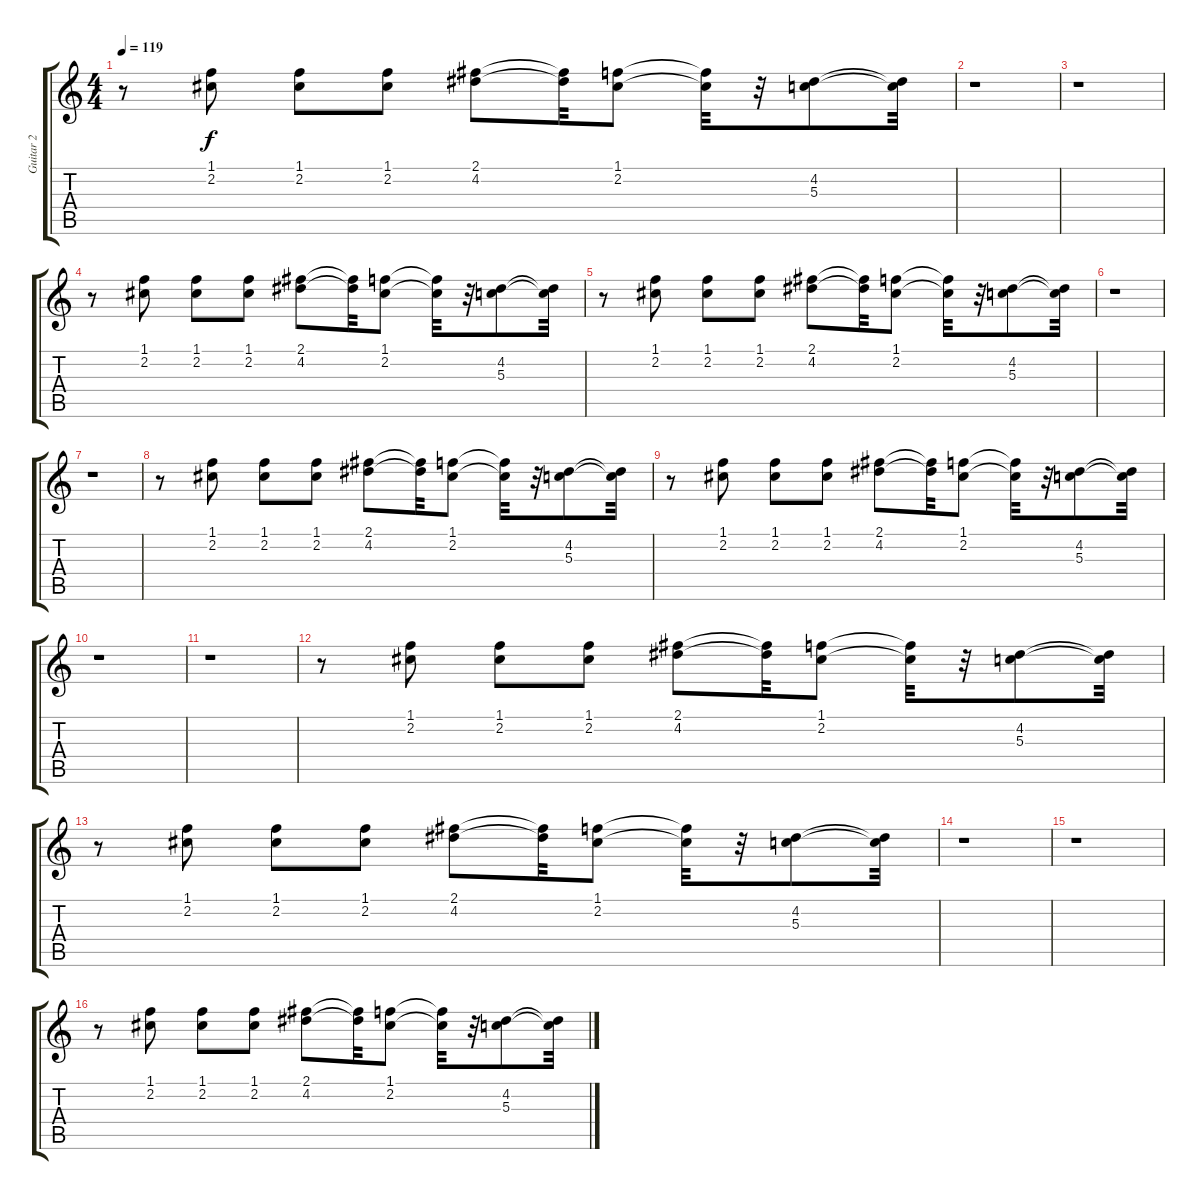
\track ("Guitar 2" "Guitar 2") {instrument acousticguitarnylon}
\staff {score tabs}
\tuning (E4 B3 G3 D3 A2 E2) {hide}
\ts (4 4)
\tempo 119
\clef g2
\ks c
r.8{dy f} (1.1 2.2).8 (1.1 2.2).8 (1.1 2.2).8 (2.1 4.2).8 (2.1{t} 4.2{t}).32 (1.1 2.2).8 (1.1{t} 2.2{t}).32 r.32 (4.2 5.3).8 (4.2{t} 5.3{t}).32 |
r.1 |
r.1 |
r.8 (1.1 2.2).8 (1.1 2.2).8 (1.1 2.2).8 (2.1 4.2).8 (2.1{t} 4.2{t}).32 (1.1 2.2).8 (1.1{t} 2.2{t}).32 r.32 (4.2 5.3).8 (4.2{t} 5.3{t}).32 |
r.8 (1.1 2.2).8 (1.1 2.2).8 (1.1 2.2).8 (2.1 4.2).8 (2.1{t} 4.2{t}).32 (1.1 2.2).8 (1.1{t} 2.2{t}).32 r.32 (4.2 5.3).8 (4.2{t} 5.3{t}).32 |
r.1 |
r.1 |
r.8 (1.1 2.2).8 (1.1 2.2).8 (1.1 2.2).8 (2.1 4.2).8 (2.1{t} 4.2{t}).32 (1.1 2.2).8 (1.1{t} 2.2{t}).32 r.32 (4.2 5.3).8 (4.2{t} 5.3{t}).32 |
r.8 (1.1 2.2).8 (1.1 2.2).8 (1.1 2.2).8 (2.1 4.2).8 (2.1{t} 4.2{t}).32 (1.1 2.2).8 (1.1{t} 2.2{t}).32 r.32 (4.2 5.3).8 (4.2{t} 5.3{t}).32 |
r.1 |
r.1 |
r.8 (1.1 2.2).8{volume 8} (1.1 2.2).8{volume 8} (1.1 2.2).8{volume 8} (2.1 4.2).8{volume 7} (2.1{t} 4.2{t}).32 (1.1 2.2).8{volume 7} (1.1{t} 2.2{t}).32 r.32 (4.2 5.3).8{volume 7} (4.2{t} 5.3{t}).32 |
r.8 (1.1 2.2).8{volume 6} (1.1 2.2).8{volume 6} (1.1 2.2).8{volume 6} (2.1 4.2).8{volume 5} (2.1{t} 4.2{t}).32 (1.1 2.2).8{volume 5} (1.1{t} 2.2{t}).32 r.32 (4.2 5.3).8{volume 4} (4.2{t} 5.3{t}).32 |
r.1 |
r.1 |
r.8 (1.1 2.2).8{volume 0} (1.1 2.2).8 (1.1 2.2).8 (2.1 4.2).8 (2.1{t} 4.2{t}).32 (1.1 2.2).8 (1.1{t} 2.2{t}).32 r.32 (4.2 5.3).8 (4.2{t} 5.3{t}).32
